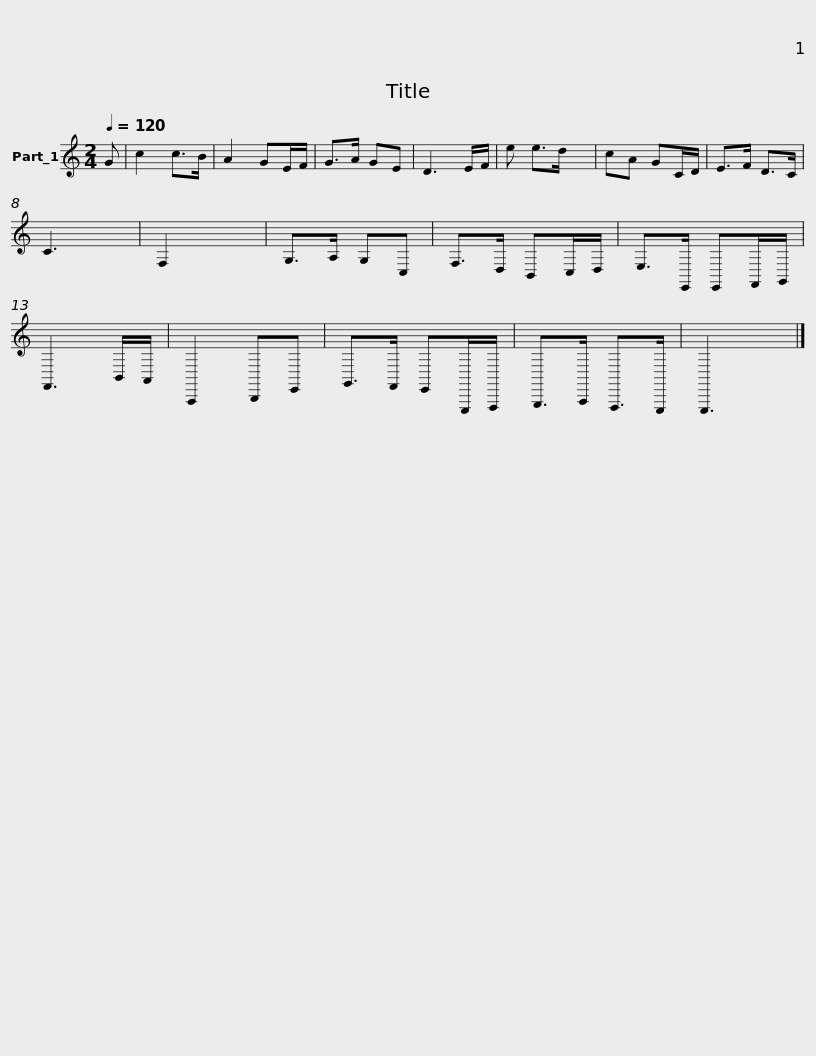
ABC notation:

X:1
L:1/8
Q:1/4=120
M:2/4
I:linebreak $
K:C
V:1 treble
V:1
 G | c2 c>B | A2 GE/F/ | G>A GE | D3 E/F/ |$ %5
 e e>d x | cA GC/D/ | E>F D>C | C3 x |$ F,2 x2 | %10
 G,>A, G,C, | F,>D, B,,C,/D,/ | E,>E,, E,,F,,/G,,/ | F,,3 B,,/A,,/ |$ A,,,2 B,,,E,, | %15
 G,,>F,, E,,E,,,/F,,,/ | G,,,>A,,, F,,,>E,,, | E,,,3 x |] %18
